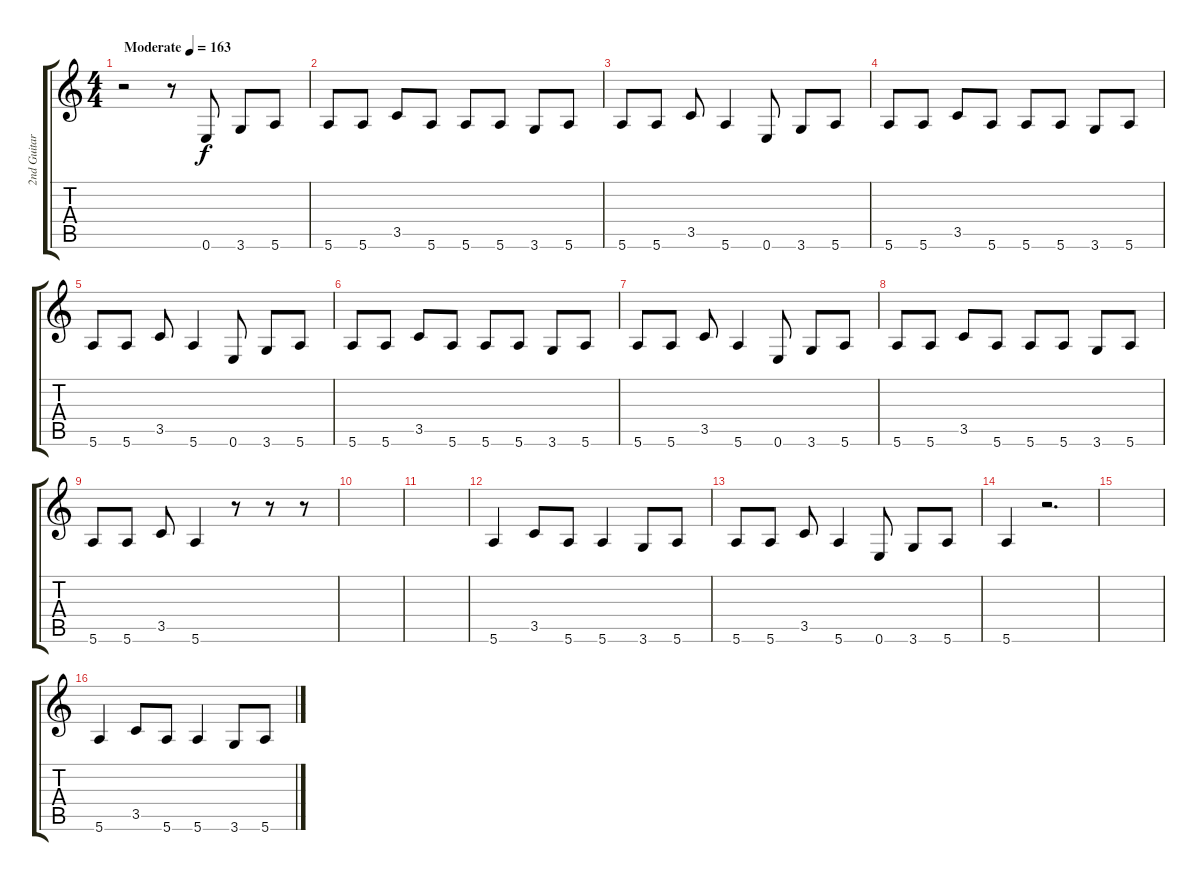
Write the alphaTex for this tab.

\track ("2nd Guitar" "2nd Guitar") {instrument distortionguitar}
\staff {score tabs}
\tuning (E4 B3 G3 D3 A2 E2) {hide}
\ts (4 4)
\tempo (163 "Moderate")
\clef g2
\ks c
r.2{dy f instrument distortionguitar} r.8 0.6.8 3.6.8 5.6.8 |
5.6.8 5.6.8 3.5.8 5.6.8 5.6.8 5.6.8 3.6.8 5.6.8 |
5.6.8 5.6.8 3.5.8 5.6.4 0.6.8 3.6.8 5.6.8 |
5.6.8 5.6.8 3.5.8 5.6.8 5.6.8 5.6.8 3.6.8 5.6.8 |
5.6.8 5.6.8 3.5.8 5.6.4 0.6.8 3.6.8 5.6.8 |
5.6.8 5.6.8 3.5.8 5.6.8 5.6.8 5.6.8 3.6.8 5.6.8 |
5.6.8 5.6.8 3.5.8 5.6.4 0.6.8 3.6.8 5.6.8 |
5.6.8 5.6.8 3.5.8 5.6.8 5.6.8 5.6.8 3.6.8 5.6.8 |
5.6.8 5.6.8 3.5.8 5.6.4 r.8 r.8 r.8 |
|
|
5.6.4 3.5.8 5.6.8 5.6.4 3.6.8 5.6.8 |
5.6.8 5.6.8 3.5.8 5.6.4 0.6.8 3.6.8 5.6.8 |
5.6.4 r.2{d} |
|
5.6.4 3.5.8 5.6.8 5.6.4 3.6.8 5.6.8
